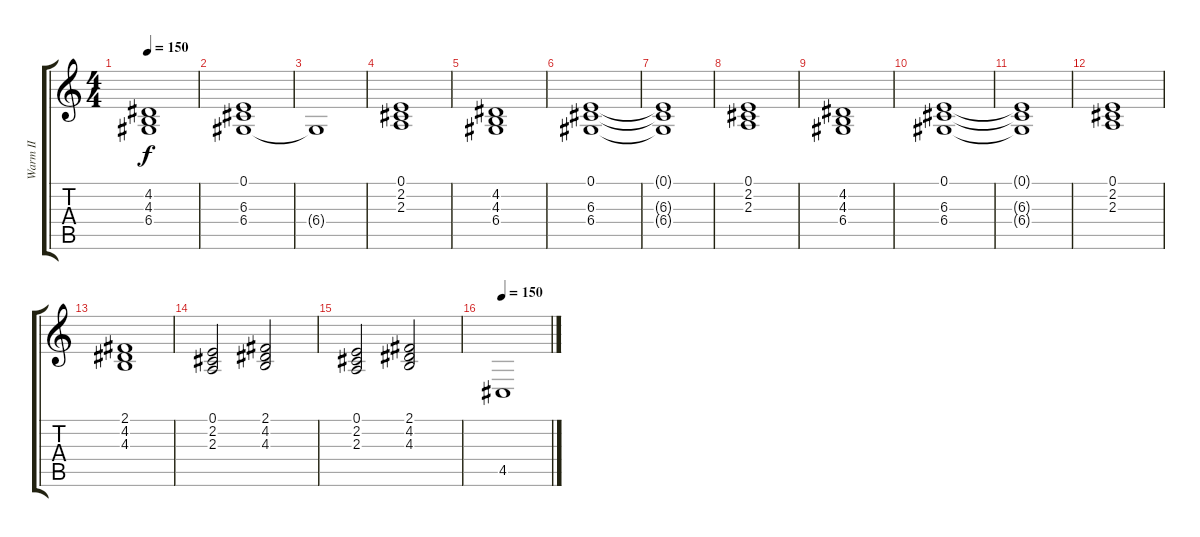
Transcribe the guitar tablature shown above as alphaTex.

\track ("Warm II" "Warm II") {instrument pad2warm}
\staff {score tabs}
\tuning (E4 B3 G3 D3 A2 E2) {hide}
\ts (4 4)
\tempo 150
\clef g2
\ks c
(4.2 4.3 6.4).1{dy f} |
(0.1 6.3 6.4).1 |
6.4{t}.1 |
(0.1 2.2 2.3).1 |
(4.2 4.3 6.4).1 |
(0.1 6.3 6.4).1 |
(0.1{t} 6.3{t} 6.4{t}).1 |
(0.1 2.2 2.3).1 |
(4.2 4.3 6.4).1 |
(0.1 6.3 6.4).1 |
(0.1{t} 6.3{t} 6.4{t}).1 |
(0.1 2.2 2.3).1 |
(2.1 4.2 4.3).1 |
(0.1 2.2 2.3).2 (2.1 4.2 4.3).2 |
(0.1 2.2 2.3).2 (2.1 4.2 4.3).2 |
\tempo 150
4.5.1
